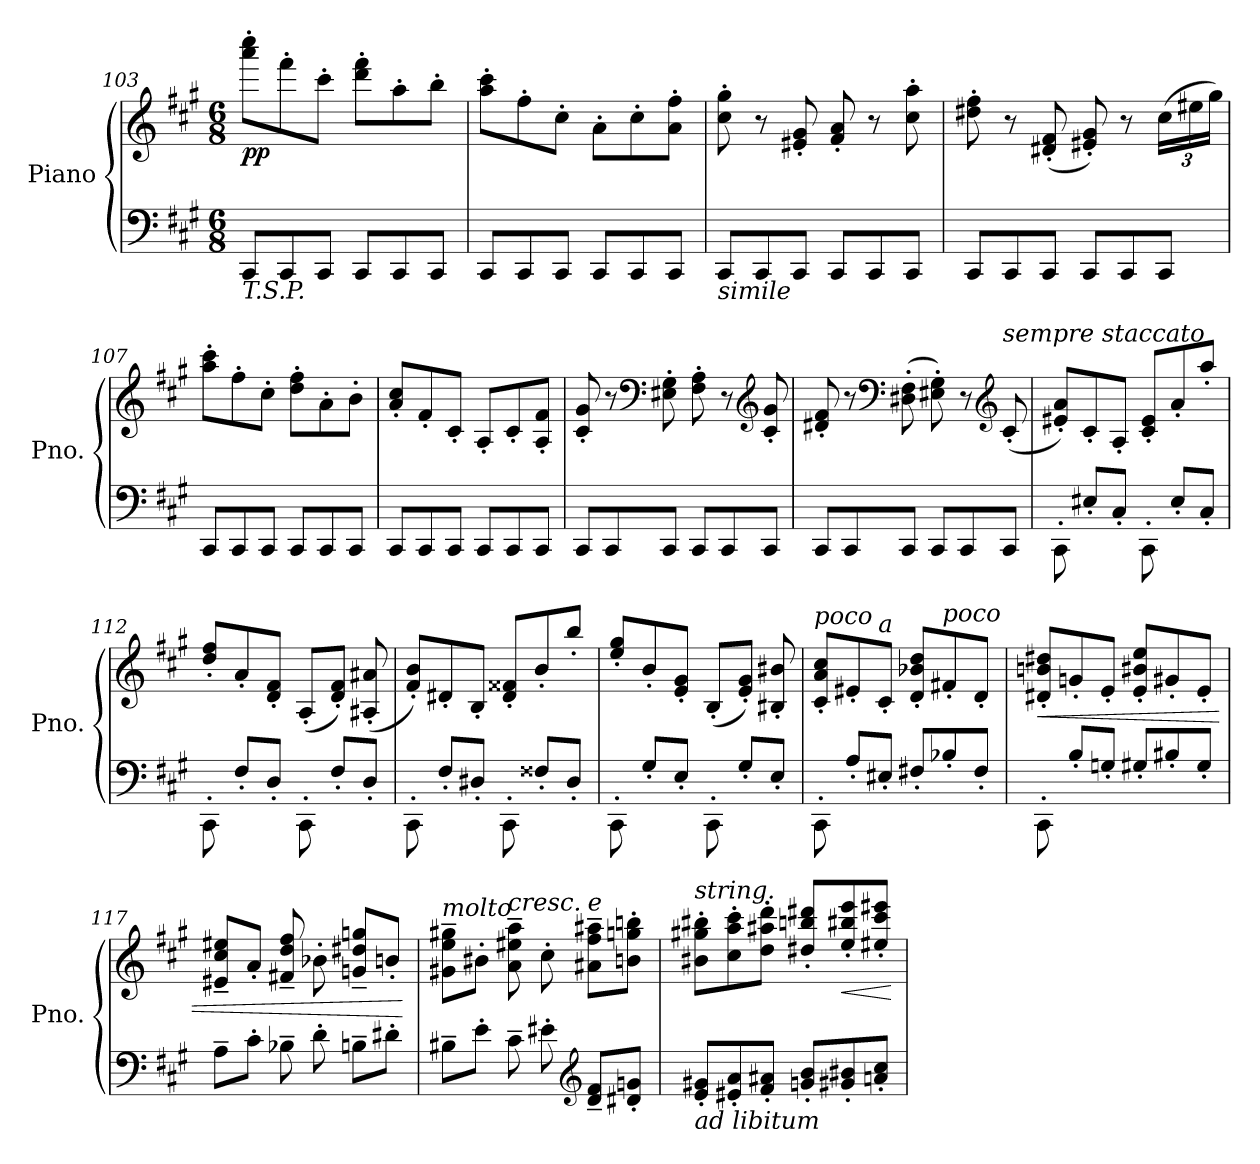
**kern	**kern	**dynam
*part1	*part1	*part1
*staff2	*staff1	*staff1/2
*I"Piano	*	*
*I'Pno.	*	*
*clefF4	*clefG2	*
*k[f#c#g#]	*k[f#c#g#]	*
*M6/8	*M6/8	*
=103	=103	=103
!LO:TX:b:i:t=T.S.P.	!	!
!	!	!LO:DY:b
8CC#/L	8aaa\' 8cccc#\'L	pp
8CC#/	8fff#'\	.
8CC#/J	8ccc#'\J	.
8CC#/L	8ddd\' 8fff#\'L	.
8CC#/	8aa'\	.
8CC#/J	8bb'\J	.
=104	=104	=104
8CC#/L	8aa\' 8ccc#\'L	.
8CC#/	8ff#'\	.
8CC#/J	8cc#'\J	.
8CC#/L	8a'\L	.
8CC#/	8cc#'\	.
8CC#/J	8a\' 8ff#\'J	.
!!LO:LB:g=z
=105	=105	=105
!LO:TX:b:i:t=simile	!	!
8CC#/L	8cc#\' 8gg#\'	.
8CC#/	8r	.
8CC#/J	8e#X/' 8g#/'	.
8CC#/L	8f#/' 8a/'	.
8CC#/	8r	.
8CC#/J	8cc#\' 8aa\'	.
=106	=106	=106
8CC#/L	8dd#X\' 8ff#\'	.
8CC#/	8r	.
8CC#/J	(>8d#X/' 8f#/'	.
8CC#/L	8e#X/' 8g#/')	.
8CC#/	8r	.
*	*Xbrackettup	*
8CC#/J	(24cc#\LL	.
.	24ee#X\	.
.	24gg#\JJ)	.
=107	=107	=107
8CC#/L	8aa\' 8ccc#\'L	.
8CC#/	8ff#'\	.
8CC#/J	8cc#'\J	.
8CC#/L	8dd\' 8ff#\'L	.
8CC#/	8a'\	.
8CC#/J	8b'\J	.
=108	=108	=108
8CC#/L	8a/' 8cc#/'L	.
8CC#/	8f#'/	.
8CC#/J	8c#'/J	.
8CC#/L	8A'/L	.
8CC#/	8c#'/	.
8CC#/J	8A/' 8f#/'J	.
=109	=109	=109
8CC#/L	8c#/' 8g#/'	.
8CC#/	8r	.
*	*clefF4	*
8CC#/J	8E#X\' 8G#\'	.
8CC#/L	8F#\' 8A\'	.
8CC#/	8r	.
*	*clefG2	*
8CC#/J	8c#/' 8g#/'	.
!!LO:LB:g=z
=110	=110	=110
8CC#/L	8d#X/' 8f#/'	.
8CC#/	8r	.
*	*clefF4	*
8CC#/J	(8D#X\' 8F#\'	.
8CC#/L	8E#X\' 8G#\')	.
8CC#/	8r	.
*	*clefG2	*
!	!LO:TX:a:i:t=sempre staccato	!
8CC#/J	(>8c#'/	.
=111	=111	=111
8CC#'\	8e#X/' 8a/'L)	.
8E#X'/L	8c#'/	.
8C#'/J	8A'/J	.
8CC#'\	8c#/' 8e#/'L	.
8E#'/L	8a'/	.
8C#'/J	8aa'/J	.
=112	=112	=112
8CC#'\	8dd/' 8ff#/'L	.
8F#'/L	8a'/	.
8D'/J	8d/' 8f#/'J	.
8CC#'\	(>8A'/L	.
8F#'/L	8d/' 8f#/'J)	.
8D'/J	(>8A#X/' 8a#X/'	.
=113	=113	=113
8CC#'\	8f#/' 8b/'L)	.
8F#'/L	8d#X'/	.
8D#X'/J	8B'/J	.
8CC#'\	8d#/' 8f##X/'L	.
8F##X'/L	8b'/	.
8D#'/J	8bb'/J	.
=114	=114	=114
8CC#'\	8ee/' 8gg#/'L	.
8G#'/L	8b'/	.
8E'/J	8e/' 8g#/'J	.
8CC#'\	(>8B'/L	.
8G#'/L	8e/' 8g#/'J)	.
8E'/J	8B#X/' 8b#X/'	.
!!LO:LB:g=z
=115	=115	=115
!	!LO:TX:a:i:t=poco	!
8CC#'\	8c#/' 8a/' 8cc#/'L	.
8A'/L	8e#X'/	.
!	!LO:TX:a:i:t=a	!
8E#X'/J	8c#'/J	.
8F#X'/L	8d/' 8b-X/' 8dd/'L	.
!	!LO:TX:a:i:t=poco	!
8B-X'/	8f#X'/	.
8F#'/J	8d'/J	.
=116	=116	=116
!	!	!LO:HP:b
8CC#'\	8d#X/' 8bn/' 8dd#X/'L	<
8B'/L	8gn'/	.
8Gn'/J	8e'/J	.
8G#X'/L	8e/' 8b#X/' 8ee/'L	.
8B#X'/	8g#X'/	.
8G#'/J	8e'/J	.
=117	=117	=117
8A~\L	8e#X/~ 8cc#/~ 8ee#X/~L	.
8c#'\J	8a'/J	.
8B-X~\	8f#X/~ 8dd/~ 8ff#/~	.
8d'\	8b-X'\	.
8Bn~\L	8gn/~ 8dd#X/~ 8ggn/~L	.
8d#X'\J	8bn'/J	.
.	.	[
=118	=118	=118
!	!LO:TX:a:i:t=molto	!
8B#X~\L	8g#X\~ 8ee\~ 8gg#X\~L	.
8e'\J	8b#X'\J	.
!	!LO:TX:a:i:t=cresc.	!
8c#~\	8a\~ 8ee#X\~ 8aa\~	.
8e#X'\	8cc#'\	.
*clefG2	*	*
!	!LO:TX:a:i:t=e	!
8d/~ 8f#/~L	8a#X\~ 8ff#\~ 8aa#X\~L	.
8d#X/' 8gn/'J	8bn\' 8ggn\' 8bbn\'J	.
!!LO:LB:g=z
=119	=119	=119
!	!LO:TX:a:i:t=string.	!
!LO:TX:b:i:t=ad libitum	!	!
8e/' 8g#X/'L	8b#X\' 8gg#X\' 8bb#X\'L	.
8e#X/' 8a/'	8cc#\' 8aa\' 8ccc#\'	.
8f#/' 8a#X/'J	8dd\' 8aa#X\' 8ddd\'J	.
8gn/' 8b/'L	8dd#X/' 8bbn/' 8ddd#X/'L	.
!	!	!LO:HP:b
8g#X/' 8b#X/'	8ee/' 8bb#X/' 8eee/'	<
8an/' 8cc#/'J	8ee#X/' 8ccc#/' 8eee#X/'J	.
.	.	[
=	=	=
*-	*-	*-
